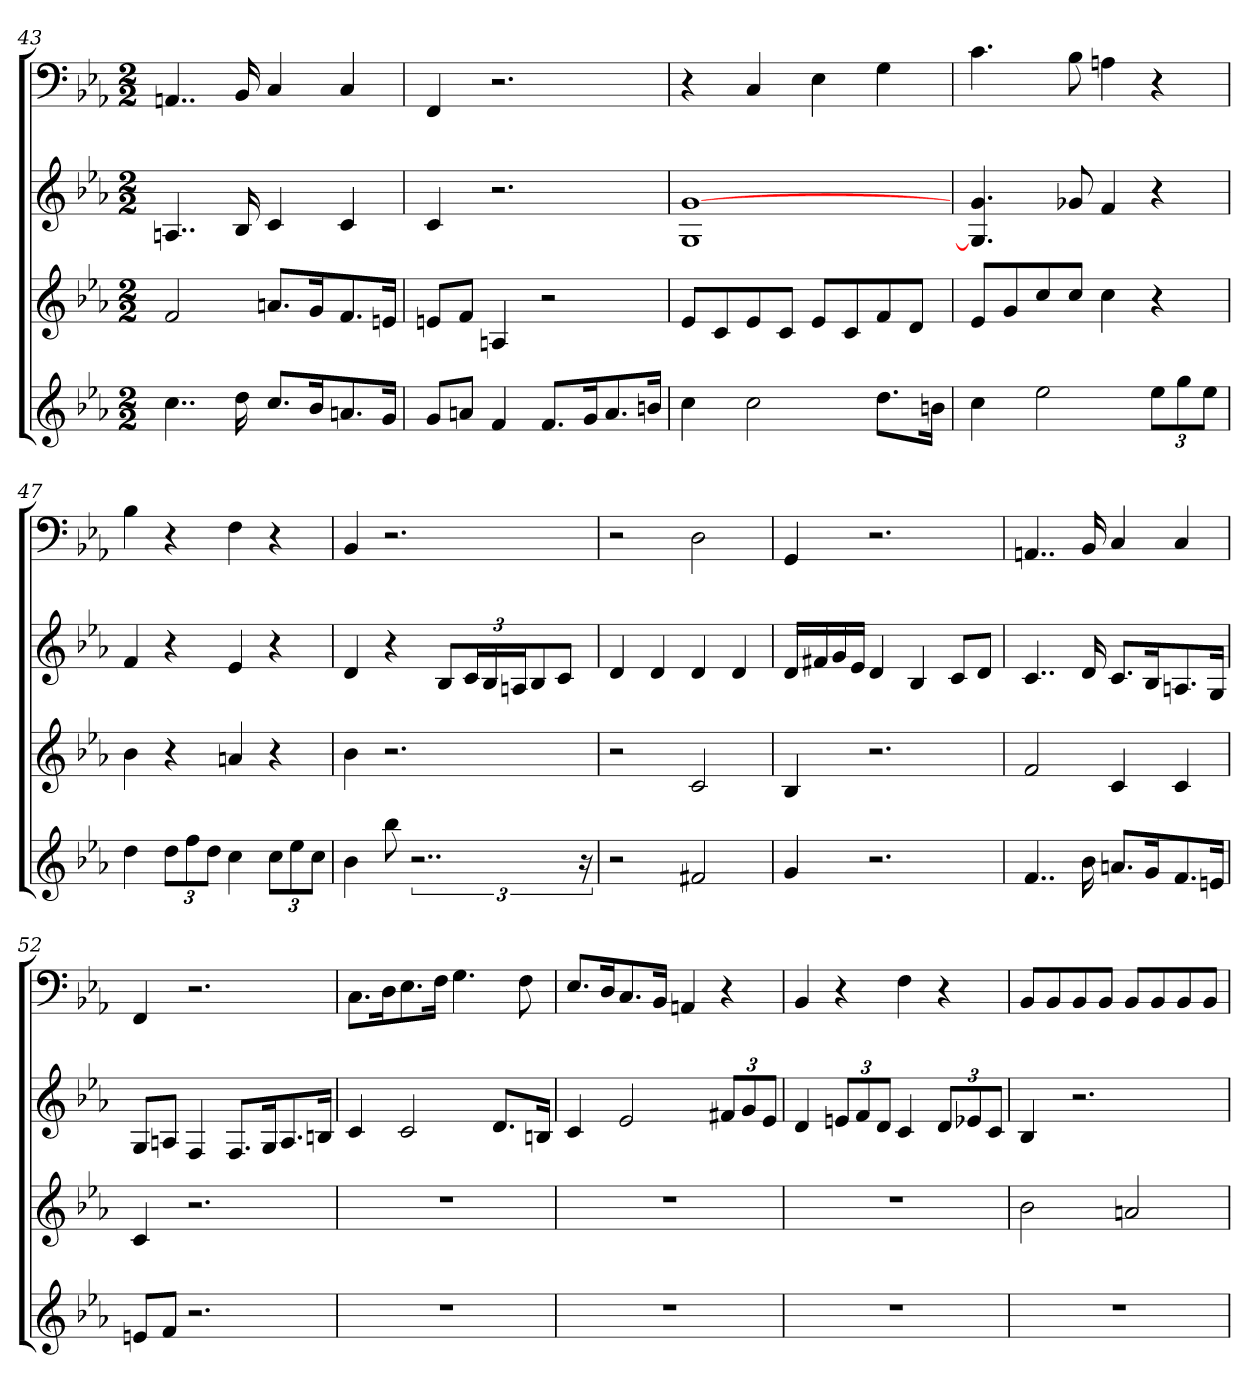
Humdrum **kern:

**kern	**kern	**kern	**kern
*part4	*part3	*part2	*part1
*staff4	*staff3	*staff2	*staff1
*k[b-e-a-]	*k[b-e-a-]	*k[b-e-a-]	*k[b-e-a-]
*E-:	*E-:	*E-:	*E-:
*M2/2	*M2/2	*M2/2	*M2/2
=43	=43	=43	=43
4..cc	2f	4..An	4..AAn
16dd	.	16B-	16BB-
8.ccL	8.anL	4c	4C
16b-K	16gK	.	.
8.an	8.f	4c	4C
16gJk	16enJk	.	.
=44	=44	=44	=44
8gL	8enL	4c	4FF
8anJ	8fJ	.	.
4f	4An	2.r	2.r
8.fL	2r	.	.
16gK	.	.	.
8.a	.	.	.
16bnJk	.	.	.
=45	=45	=45	=45
4cc	8e-L	1G [1g	4r
.	8c	.	.
2cc	8e-	.	4C
.	8cJ	.	.
.	8e-L	.	4E-
.	8c	.	.
8.ddL	8f	.	4G
.	8dJ	.	.
16bnJk	.	.	.
=46	=46	=46	=46
4cc	8e-L	4.G] 4.g	4.c
.	8g	.	.
2ee-	8cc	.	.
.	8ccJ	8g-X	8B-
.	4cc	4f	4An
12ee-L	4r	4r	4r
12gg	.	.	.
12ee-J	.	.	.
=47	=47	=47	=47
4dd	4b-	4f	4B-
12ddL	4r	4r	4r
12ff	.	.	.
12ddJ	.	.	.
4cc	4an	4e-	4F
12ccL	4r	4r	4r
12ee-	.	.	.
12ccJ	.	.	.
=48	=48	=48	=48
4b-	4b-	4d	4BB-
8bb-	2.r	4r	2.r
3..r	.	.	.
.	.	8B-L	.
.	.	24cL	.
.	.	24B-	.
.	.	24AnJ	.
.	.	8B-	.
.	.	8cJ	.
24r	.	.	.
=49	=49	=49	=49
2r	2r	4d	2r
.	.	4d	.
2f#X	2c	4d	2D
.	.	4d	.
=50	=50	=50	=50
4g	4B-	16dLL	4GG
.	.	16f#X	.
.	.	16g	.
.	.	16e-JJ	.
2.r	2.r	4d	2.r
.	.	4B-	.
.	.	8cL	.
.	.	8dJ	.
=51	=51	=51	=51
4..f	2f	4..c	4..AAn
16b-	.	16d	16BB-
8.anL	4c	8.cL	4C
16gK	.	16B-K	.
8.f	4c	8.An	4C
16enJk	.	16GJk	.
=52	=52	=52	=52
8enL	4c	8GL	4FF
8fJ	.	8AnJ	.
2.r	2.r	4F	2.r
.	.	8.FL	.
.	.	16GK	.
.	.	8.A	.
.	.	16BnJk	.
=53	=53	=53	=53
1r	1r	4c	8.CL
.	.	.	16DK
.	.	2c	8.E-
.	.	.	16FJk
.	.	.	4.G
.	.	8.dL	.
.	.	.	8F
.	.	16BnJk	.
=54	=54	=54	=54
1r	1r	4c	8.E-L
.	.	.	16DK
.	.	2e-	8.C
.	.	.	16BB-Jk
.	.	.	4AAn
.	.	12f#XL	4r
.	.	12g	.
.	.	12e-J	.
=55	=55	=55	=55
1r	1r	4d	4BB-
.	.	12enL	4r
.	.	12f	.
.	.	12dJ	.
.	.	4c	4F
.	.	12dL	4r
.	.	12e-X	.
.	.	12cJ	.
=56	=56	=56	=56
1r	2b-	4B-	8BB-L
.	.	.	8BB-
.	.	2.r	8BB-
.	.	.	8BB-J
.	2an	.	8BB-L
.	.	.	8BB-
.	.	.	8BB-
.	.	.	8BB-J
=	=	=	=
*-	*-	*-	*-
